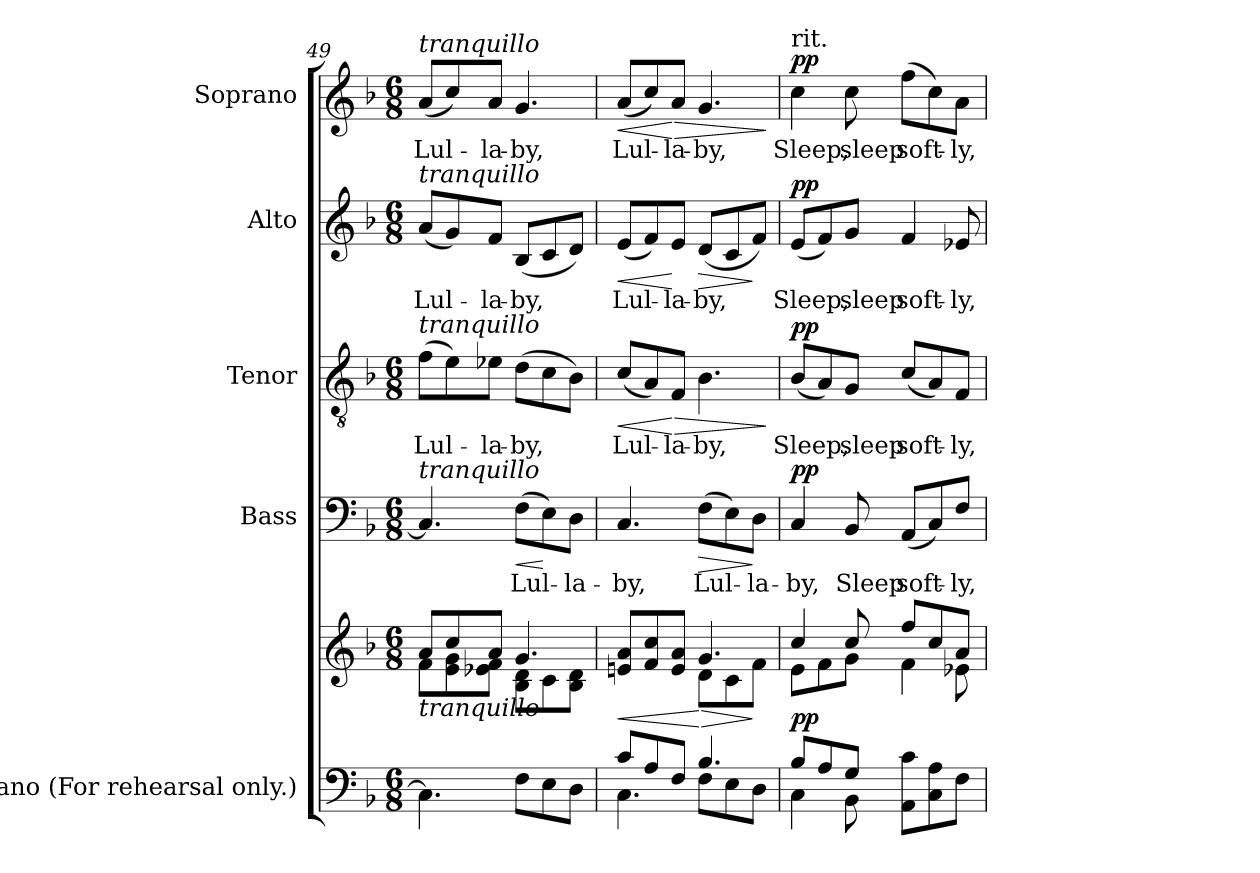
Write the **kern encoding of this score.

**kern	**kern	**dynam	**kern	**text	**dynam	**kern	**text	**dynam	**kern	**text	**dynam	**kern	**text	**dynam
*part5	*part5	*part5	*part4	*part4	*part4	*part3	*part3	*part3	*part2	*part2	*part2	*part1	*part1	*part1
*staff6	*staff5	*staff5/6	*staff4	*staff4	*staff4	*staff3	*staff3	*staff3	*staff2	*staff2	*staff2	*staff1	*staff1	*staff1
*I"Piano (For  rehearsal only.)	*	*	*I"Bass	*	*	*I"Tenor	*	*	*I"Alto	*	*	*I"Soprano	*	*
*I'Pno.	*	*	*I'B.	*	*	*I'T.	*	*	*I'A.	*	*	*I'S.	*	*
*clefF4	*clefG2	*	*clefF4	*	*	*clefGv2	*	*	*clefG2	*	*	*clefG2	*	*
*	*	*	*	*	*	*ITrd7c12	*	*	*	*	*	*	*	*
*k[b-]	*k[b-]	*	*k[b-]	*	*	*k[b-]	*	*	*k[b-]	*	*	*k[b-]	*	*
*F:	*F:	*	*F:	*	*	*F:	*	*	*F:	*	*	*F:	*	*
*M6/8	*M6/8	*	*M6/8	*	*	*M6/8	*	*	*M6/8	*	*	*M6/8	*	*
=49	=49	=49	=49	=49	=49	=49	=49	=49	=49	=49	=49	=49	=49	=49
*	*^	*	*	*	*	*	*	*	*	*	*	*	*	*
!	!	!	!	!	!	!	!	!LO:LY:b:color=#000000	!	!	!	!	!	!	!
!	!	!	!	!	!	!	!	!	!	!	!LO:LY:b:color=#000000	!	!	!	!
!	!	!	!	!	!	!	!	!	!	!	!	!	!LO:TX:a:i:t=tranquillo	!	!
!	!	!	!	!	!	!	!	!	!	!LO:TX:a:i:t=tranquillo	!	!	!	!	!
!	!	!	!	!	!	!	!LO:TX:a:i:t=tranquillo	!	!	!	!	!	!	!	!
!	!	!	!	!LO:TX:a:i:t=tranquillo	!	!	!	!	!	!	!	!	!	!	!
!	!LO:TX:b:i:t=tranquillo	!	!	!	!	!	!	!	!	!	!	!	!	!	!
!	!	!	!	!	!	!	!	!	!	!	!	!	!	!LO:LY:b:color=#000000	!
4.Ci\]	8ai/L	8fi\L	.	4.Ci/]	.	.	(8Fi\L	Lul-	.	(8ai/L	Lul-	.	(8ai/L	Lul-	.
.	8cci/	8ei\ 8gi	.	.	.	.	8Ei\)	.	.	8gi/)	.	.	8cci/)	.	.
!	!	!	!	!	!	!	!	!LO:LY:b:color=#000000	!	!	!	!	!	!	!
!	!	!	!	!	!	!	!	!	!	!	!LO:LY:b:color=#000000	!	!	!	!
!	!	!	!	!	!	!	!	!	!	!	!	!	!	!LO:LY:b:color=#000000	!
.	8ai/J	8e-Xi\ 8fiJ	.	.	.	.	8E-Xi\J	-la-	.	8fi/J	-la-	.	8ai/J	-la-	.
!	!	!	!	!	!LO:LY:b:color=#000000	!LO:HP:b	!	!	!	!	!	!	!	!	!
!	!	!	!	!	!	!	!	!LO:LY:b:color=#000000	!	!	!	!	!	!	!
!	!	!	!	!	!	!	!	!	!	!	!LO:LY:b:color=#000000	!	!	!	!
!	!	!	!	!	!	!	!	!	!	!	!	!	!	!LO:LY:b:color=#000000	!
8Fi\L	4.gi/	8B-i\ 8diL	.	(8Fi\L	Lul-	<	(8Di\L	-by,	.	(8B-i/L	-by,	.	4.gi/	-by,	.
8Ei\	.	8ci\	.	8Ei\)	.	[	8Ci\	.	.	8ci/	.	.	.	.	.
!	!	!	!	!	!LO:LY:b:color=#000000	!	!	!	!	!	!	!	!	!	!
8Di\J	.	8B-i\ 8diJ	.	8Di\J	-la-	.	8BB-i\J)	.	.	8di/J)	.	.	.	.	.
=50	=50	=50	=50	=50	=50	=50	=50	=50	=50	=50	=50	=50	=50	=50	=50
*^	*	*	*	*	*	*	*	*	*	*	*	*	*	*	*
!	!	!	!	!LO:HP:b	!	!	!	!	!	!	!	!	!	!	!	!
!	!	!	!	!	!	!LO:LY:b:color=#000000	!	!	!	!	!	!	!	!	!	!
!	!	!	!	!	!	!	!	!	!LO:LY:b:color=#000000	!LO:HP:b	!	!	!	!	!	!
!	!	!	!	!	!	!	!	!	!	!	!	!LO:LY:b:color=#000000	!LO:HP:b	!	!	!
!	!	!	!	!	!	!	!	!	!	!	!	!	!	!	!LO:LY:b:color=#000000	!LO:HP:b
8ci/L	4.Ci\	8eni/ 8aiL	4.ryy	<	4.Ci/	-by,	.	(8Ci/L	Lul-	<	(8ei/L	Lul-	<	(8ai/L	Lul-	<
8Ai/	.	8fi/ 8cci	.	.	.	.	.	8AAi/)	.	.	8fi/)	.	.	8cci/)	.	.
!	!	!	!	!	!	!	!	!	!LO:LY:b:color=#000000	!LO:HP:n=1:b	!	!	!	!	!	!
!	!	!	!	!	!	!	!	!	!	!	!	!LO:LY:b:color=#000000	!	!	!	!
!	!	!	!	!	!	!	!	!	!	!	!	!	!	!	!LO:LY:b:color=#000000	!LO:HP:n=1:b
8Fi/J	.	8ei/ 8aiJ	.	.	.	.	.	8FFi/J	-la-	[ >	8ei/J	-la-	[	8ai/J	-la-	[ >
!	!	!	!	!LO:HP:n=1:b	!	!	!	!	!	!	!	!	!	!	!	!
!	!	!	!	!	!	!LO:LY:b:color=#000000	!LO:HP:b	!	!	!	!	!	!	!	!	!
!	!	!	!	!	!	!	!	!	!LO:LY:b:color=#000000	!	!	!	!	!	!	!
!	!	!	!	!	!	!	!	!	!	!	!	!LO:LY:b:color=#000000	!LO:HP:b	!	!	!
!	!	!	!	!	!	!	!	!	!	!	!	!	!	!	!LO:LY:b:color=#000000	!
4.B-i/	8Fi\L	4.gi/	8di\L	[ >	(8Fi\L	Lul-	>	4.BB-i\	-by,	.	(8di/L	-by,	>	4.gi/	-by,	.
.	8Ei\	.	8ci\	.	8Ei\)	.	.	.	.	.	8ci/	.	.	.	.	.
!	!	!	!	!	!	!LO:LY:b:color=#000000	!	!	!	!	!	!	!	!	!	!
.	8Di\J	.	8fi\J	]	8Di\J	-la-	]	.	.	.	8fi/J)	.	]	.	.	.
*v	*v	*	*	*	*	*	*	*	*	*	*	*	*	*	*	*
*	*v	*v	*	*	*	*	*	*	*	*	*	*	*	*	*
.	.	.	.	.	.	.	.	]	.	.	.	.	.	]
=51	=51	=51	=51	=51	=51	=51	=51	=51	=51	=51	=51	=51	=51	=51
*^	*^	*	*	*	*	*	*	*	*	*	*	*	*	*
!	!	!	!	!	!	!LO:LY:b:color=#000000	!	!	!	!	!	!	!	!	!	!
!	!	!	!	!	!	!	!	!	!LO:LY:b:color=#000000	!	!	!	!	!	!	!
!	!	!	!	!	!	!	!	!	!	!	!	!LO:LY:b:color=#000000	!	!	!	!
!	!	!	!	!	!	!	!	!	!	!	!	!	!	!LO:TX:t=rit.	!	!
!	!	!	!	!	!	!	!	!	!	!	!	!	!	!	!LO:LY:b:color=#000000	!
8B-i/L	4Ci\	4cci/	8ei\L	pp	4Ci/	-by,	pp	(8BB-i/L	Sleep,	pp	(8ei/L	Sleep,	pp	4cci\	Sleep,	pp
8Ai/	.	.	8fi\	.	.	.	.	8AAi/)	.	.	8fi/)	.	.	.	.	.
!	!	!	!	!	!	!LO:LY:b:color=#000000	!	!	!	!	!	!	!	!	!	!
!	!	!	!	!	!	!	!	!	!LO:LY:b:color=#000000	!	!	!	!	!	!	!
!	!	!	!	!	!	!	!	!	!	!	!	!LO:LY:b:color=#000000	!	!	!	!
!	!	!	!	!	!	!	!	!	!	!	!	!	!	!	!LO:LY:b:color=#000000	!
8Gi/J	8BB-i\	8cci/	8gi\J	.	8BB-i/	Sleep	.	8GGi/J	sleep	.	8gi/J	sleep	.	8cci\	sleep	.
!	!	!	!	!	!	!LO:LY:b:color=#000000	!	!	!	!	!	!	!	!	!	!
!	!	!	!	!	!	!	!	!	!LO:LY:b:color=#000000	!	!	!	!	!	!	!
!	!	!	!	!	!	!	!	!	!	!	!	!LO:LY:b:color=#000000	!	!	!	!
!	!	!	!	!	!	!	!	!	!	!	!	!	!	!	!LO:LY:b:color=#000000	!
4.ryy	8AAi\ 8ciL	8ffi/L	4fi\	.	(8AAi/L	soft-	.	(8Ci/L	soft-	.	4fi/	soft-	.	(8ffi\L	soft-	.
.	8Ci\ 8Ai	8cci/	.	.	8Ci/)	.	.	8AAi/)	.	.	.	.	.	8cci\)	.	.
!	!	!	!	!	!	!LO:LY:b:color=#000000	!	!	!	!	!	!	!	!	!	!
!	!	!	!	!	!	!	!	!	!LO:LY:b:color=#000000	!	!	!	!	!	!	!
!	!	!	!	!	!	!	!	!	!	!	!	!LO:LY:b:color=#000000	!	!	!	!
!	!	!	!	!	!	!	!	!	!	!	!	!	!	!	!LO:LY:b:color=#000000	!
.	8Fi\J	8ai/J	8e-Xi\	.	8Fi/J	-ly,	.	8FFi/J	-ly,	.	8e-Xi/	-ly,	.	8ai\J	-ly,	.
*v	*v	*	*	*	*	*	*	*	*	*	*	*	*	*	*	*
*	*v	*v	*	*	*	*	*	*	*	*	*	*	*	*	*
=	=	=	=	=	=	=	=	=	=	=	=	=	=	=
*-	*-	*-	*-	*-	*-	*-	*-	*-	*-	*-	*-	*-	*-	*-
